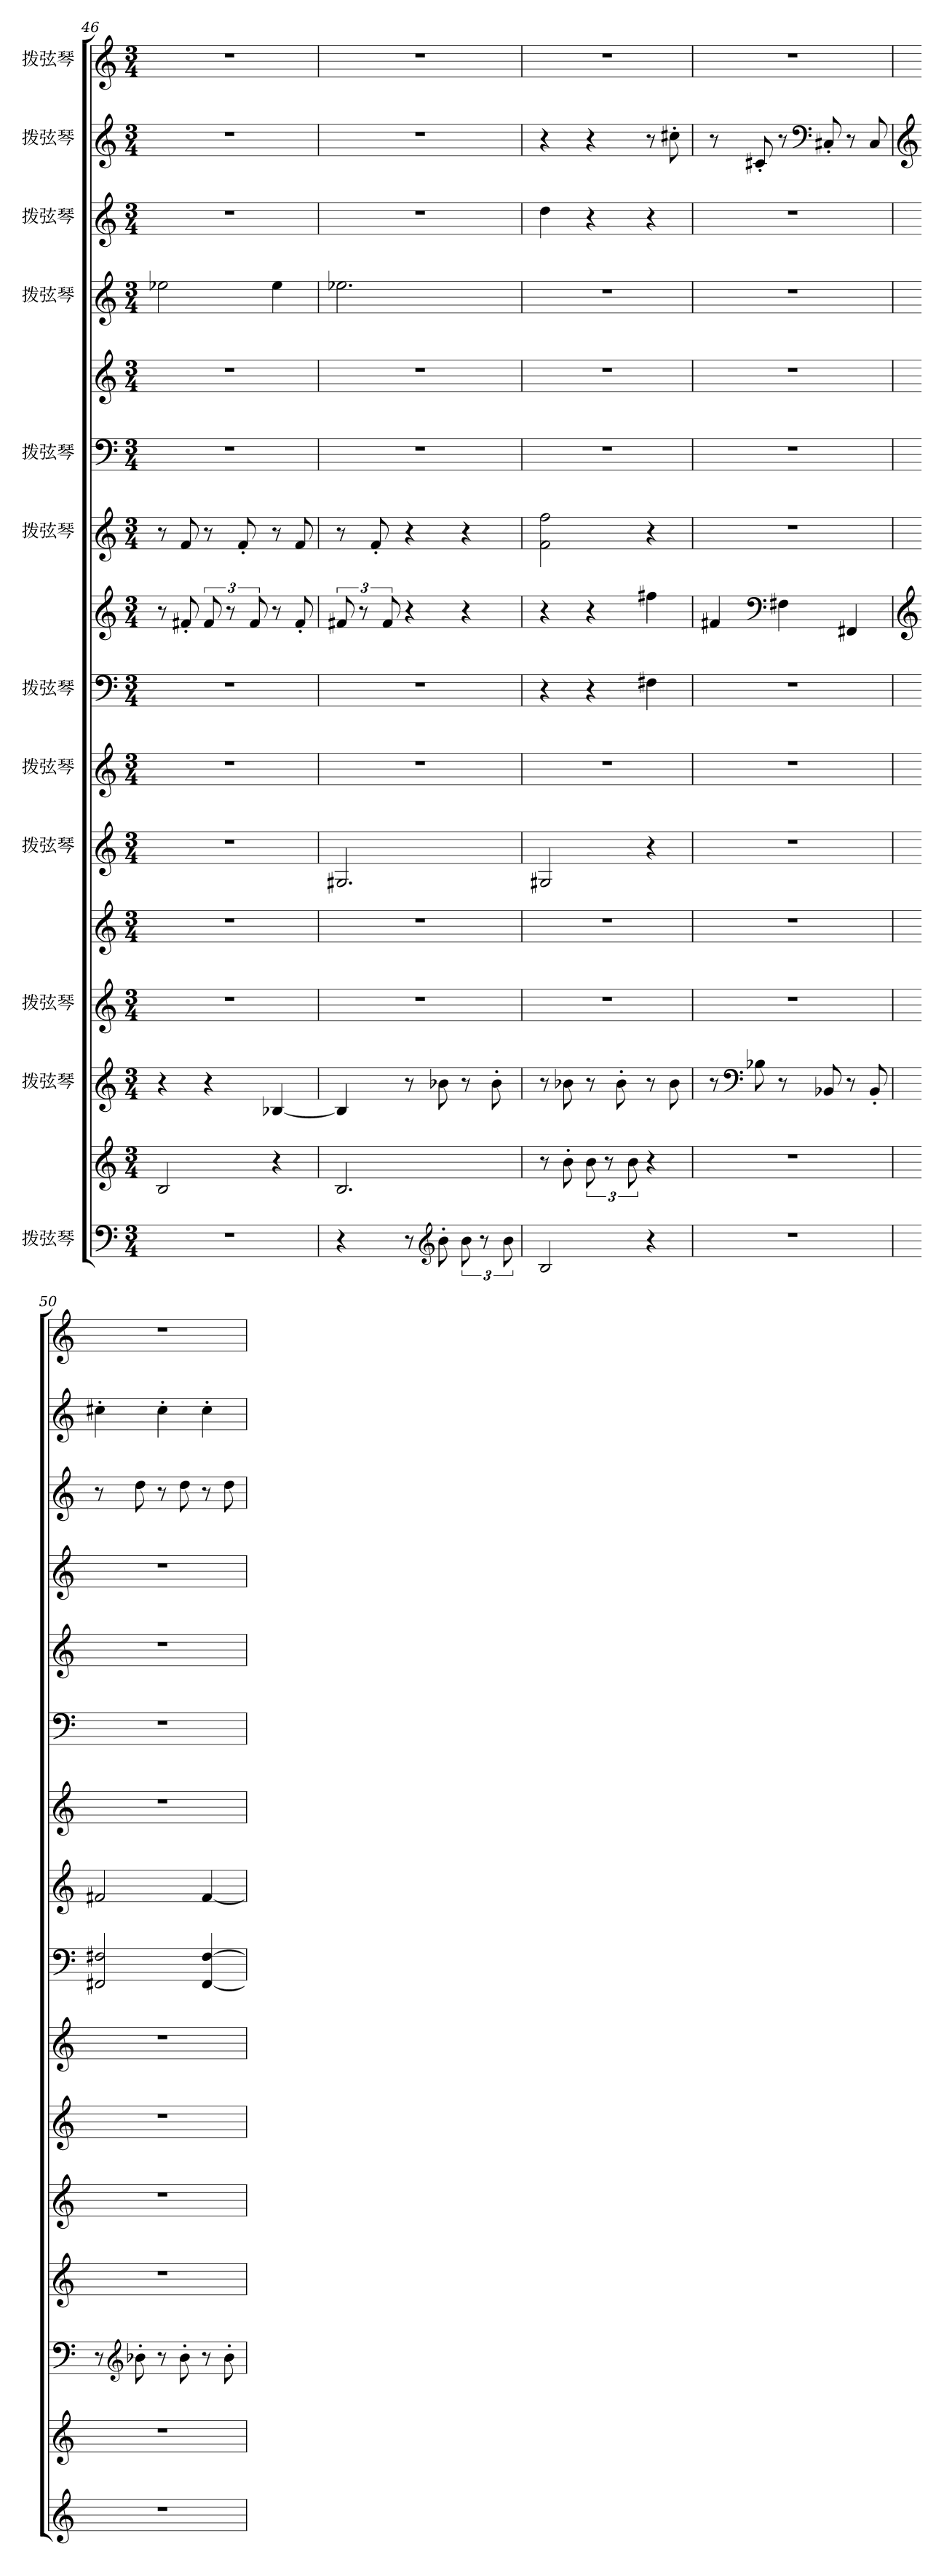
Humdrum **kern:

**kern	**kern	**kern	**kern	**kern	**kern	**kern	**kern	**kern	**kern	**kern	**kern	**kern	**kern	**kern	**kern
*part12	*part12	*part11	*part10	*part10	*part9	*part8	*part7	*part7	*part6	*part5	*part5	*part4	*part3	*part2	*part1
*staff16	*staff15	*staff14	*staff13	*staff12	*staff11	*staff10	*staff9	*staff8	*staff7	*staff6	*staff5	*staff4	*staff3	*staff2	*staff1
*I"拨弦琴	*	*I"拨弦琴	*I"拨弦琴	*	*I"拨弦琴	*I"拨弦琴	*I"拨弦琴	*	*I"拨弦琴	*I"拨弦琴	*	*I"拨弦琴	*I"拨弦琴	*I"拨弦琴	*I"拨弦琴
*clefF4	*clefG2	*clefG2	*clefG2	*clefG2	*clefG2	*clefG2	*clefF4	*clefG2	*clefG2	*clefF4	*clefG2	*clefG2	*clefG2	*clefG2	*clefG2
*k[]	*k[]	*k[]	*k[]	*k[]	*k[]	*k[]	*k[]	*k[]	*k[]	*k[]	*k[]	*k[]	*k[]	*k[]	*k[]
*M3/4	*M3/4	*M3/4	*M3/4	*M3/4	*M3/4	*M3/4	*M3/4	*M3/4	*M3/4	*M3/4	*M3/4	*M3/4	*M3/4	*M3/4	*M3/4
=46	=46	=46	=46	=46	=46	=46	=46	=46	=46	=46	=46	=46	=46	=46	=46
2.r	2B/	4r	2.r	2.r	2.r	2.r	2.r	8r	8r	2.r	2.r	2ee-X\	2.r	2.r	2.r
.	.	.	.	.	.	.	.	8f#X'/	8f/	.	.	.	.	.	.
.	.	4r	.	.	.	.	.	12f#/	8r	.	.	.	.	.	.
.	.	.	.	.	.	.	.	12r	.	.	.	.	.	.	.
.	.	.	.	.	.	.	.	.	8f'/	.	.	.	.	.	.
.	.	.	.	.	.	.	.	12f#/	.	.	.	.	.	.	.
.	4r	[4B-X/	.	.	.	.	.	8r	8r	.	.	4ee-\	.	.	.
.	.	.	.	.	.	.	.	8f#'/	8f/	.	.	.	.	.	.
!!LO:PB:g=z
=47	=47	=47	=47	=47	=47	=47	=47	=47	=47	=47	=47	=47	=47	=47	=47
4r	2.B/	4B-/]	2.r	2.r	2.G#X/	2.r	2.r	12f#X/	8r	2.r	2.r	2.ee-X\	2.r	2.r	2.r
.	.	.	.	.	.	.	.	12r	.	.	.	.	.	.	.
.	.	.	.	.	.	.	.	.	8f'/	.	.	.	.	.	.
.	.	.	.	.	.	.	.	12f#/	.	.	.	.	.	.	.
8r	.	8r	.	.	.	.	.	4r	4r	.	.	.	.	.	.
*clefG2	*	*	*	*	*	*	*	*	*	*	*	*	*	*	*
8b'\	.	8b-X\	.	.	.	.	.	.	.	.	.	.	.	.	.
12b\	.	8r	.	.	.	.	.	4r	4r	.	.	.	.	.	.
12r	.	.	.	.	.	.	.	.	.	.	.	.	.	.	.
.	.	8b-'\	.	.	.	.	.	.	.	.	.	.	.	.	.
12b\	.	.	.	.	.	.	.	.	.	.	.	.	.	.	.
=48	=48	=48	=48	=48	=48	=48	=48	=48	=48	=48	=48	=48	=48	=48	=48
2B/	8r	8r	2.r	2.r	2G#X/	2.r	4r	4r	2f\ 2ff\	2.r	2.r	2.r	4dd\	4r	2.r
.	8b'\	8b-X\	.	.	.	.	.	.	.	.	.	.	.	.	.
.	12b\	8r	.	.	.	.	4r	4r	.	.	.	.	4r	4r	.
.	12r	.	.	.	.	.	.	.	.	.	.	.	.	.	.
.	.	8b-'\	.	.	.	.	.	.	.	.	.	.	.	.	.
.	12b\	.	.	.	.	.	.	.	.	.	.	.	.	.	.
4r	4r	8r	.	.	4r	.	4F#X\	4ff#X\	4r	.	.	.	4r	8r	.
.	.	8b-\	.	.	.	.	.	.	.	.	.	.	.	8cc#X'\	.
=49	=49	=49	=49	=49	=49	=49	=49	=49	=49	=49	=49	=49	=49	=49	=49
2.r	2.r	8r	2.r	2.r	2.r	2.r	2.r	4f#X/	2.r	2.r	2.r	2.r	2.r	8r	2.r
*	*	*clefF4	*	*	*	*	*	*	*	*	*	*	*	*	*
.	.	8B-X\	.	.	.	.	.	.	.	.	.	.	.	8c#X'/	.
*	*	*	*	*	*	*	*	*clefF4	*	*	*	*	*	*	*
.	.	8r	.	.	.	.	.	4F#X\	.	.	.	.	.	8r	.
*	*	*	*	*	*	*	*	*	*	*	*	*	*	*clefF4	*
.	.	8BB-X/	.	.	.	.	.	.	.	.	.	.	.	8C#X'/	.
.	.	8r	.	.	.	.	.	4FF#X/	.	.	.	.	.	8r	.
.	.	8BB-'/	.	.	.	.	.	.	.	.	.	.	.	8C#/	.
!!LO:PB:g=z
=50	=50	=50	=50	=50	=50	=50	=50	=50	=50	=50	=50	=50	=50	=50	=50
*	*	*	*	*	*	*	*	*clefG2	*	*	*	*	*	*clefG2	*
2.r	2.r	8r	2.r	2.r	2.r	2.r	2FF#X/ 2F#X/	2f#X/	2.r	2.r	2.r	2.r	8r	4cc#X'\	2.r
*	*	*clefG2	*	*	*	*	*	*	*	*	*	*	*	*	*
.	.	8b-X'\	.	.	.	.	.	.	.	.	.	.	8dd\	.	.
.	.	8r	.	.	.	.	.	.	.	.	.	.	8r	4cc#'\	.
.	.	8b-'\	.	.	.	.	.	.	.	.	.	.	8dd\	.	.
.	.	8r	.	.	.	.	[4FF#/ [4F#/	[4f#/	.	.	.	.	8r	4cc#'\	.
.	.	8b-'\	.	.	.	.	.	.	.	.	.	.	8dd\	.	.
=	=	=	=	=	=	=	=	=	=	=	=	=	=	=	=
*-	*-	*-	*-	*-	*-	*-	*-	*-	*-	*-	*-	*-	*-	*-	*-
